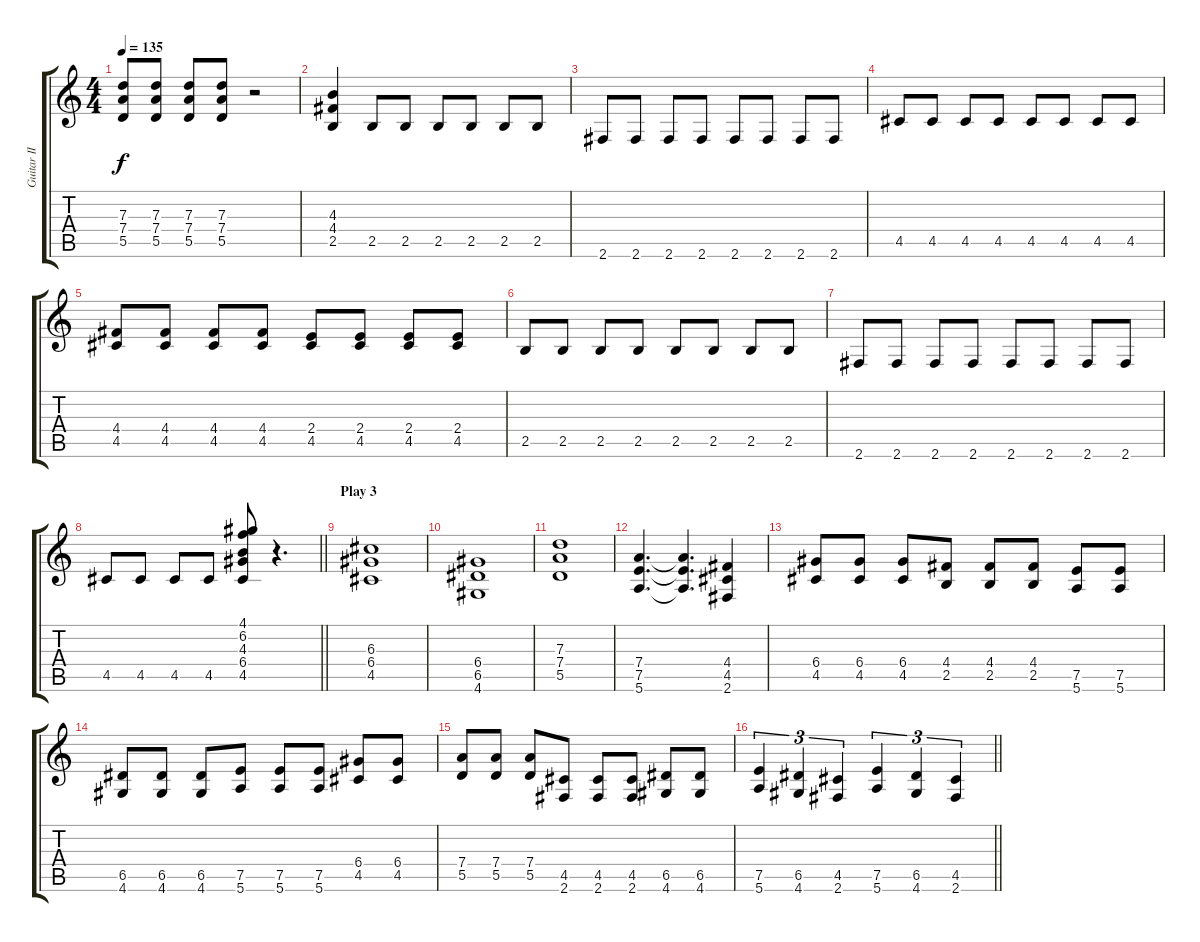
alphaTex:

\track ("Guitar II" "Guitar II") {instrument distortionguitar}
\staff {score tabs}
\tuning (E4 B3 G3 D3 A2 E2) {hide}
\ts (4 4)
\tempo 135
\clef g2
\ks c
(7.3 7.4 5.5).8{dy f} (7.3 7.4 5.5).8 (7.3 7.4 5.5).8 (7.3 7.4 5.5).8 r.2 |
(4.3 4.4 2.5).4 2.5.8 2.5.8 2.5.8 2.5.8 2.5.8 2.5.8 |
2.6.8 2.6.8 2.6.8 2.6.8 2.6.8 2.6.8 2.6.8 2.6.8 |
4.5.8 4.5.8 4.5.8 4.5.8 4.5.8 4.5.8 4.5.8 4.5.8 |
(4.4 4.5).8 (4.4 4.5).8 (4.4 4.5).8 (4.4 4.5).8 (2.4 4.5).8 (2.4 4.5).8 (2.4 4.5).8 (2.4 4.5).8 |
2.5.8 2.5.8 2.5.8 2.5.8 2.5.8 2.5.8 2.5.8 2.5.8 |
2.6.8 2.6.8 2.6.8 2.6.8 2.6.8 2.6.8 2.6.8 2.6.8 |
\barLineRight lightlight
4.5.8 4.5.8 4.5.8 4.5.8 (4.1 6.2 4.3 6.4 4.5).8 r.4{d} |
\section ("" "Play 3")
(6.3 6.4 4.5).1 |
(6.4 6.5 4.6).1 |
(7.3 7.4 5.5).1 |
(7.4 7.5 5.6).4{d} (7.4{t} 7.5{t} 5.6{t}).4{d} (4.4 4.5 2.6).4 |
(6.4 4.5).8 (6.4 4.5).8 (6.4 4.5).8 (4.4 2.5).8 (4.4 2.5).8 (4.4 2.5).8 (7.5 5.6).8 (7.5 5.6).8 |
(6.5 4.6).8 (6.5 4.6).8 (6.5 4.6).8 (7.5 5.6).8 (7.5 5.6).8 (7.5 5.6).8 (6.4 4.5).8 (6.4 4.5).8 |
(7.4 5.5).8 (7.4 5.5).8 (7.4 5.5).8 (4.5 2.6).8 (4.5 2.6).8 (4.5 2.6).8 (6.5 4.6).8 (6.5 4.6).8 |
\barLineRight lightlight
(7.5 5.6).4{tu (3 2)} (6.5 4.6).4{tu (3 2)} (4.5 2.6).4{tu (3 2)} (7.5 5.6).4{tu (3 2)} (6.5 4.6).4{tu (3 2)} (4.5 2.6).4{tu (3 2)}
